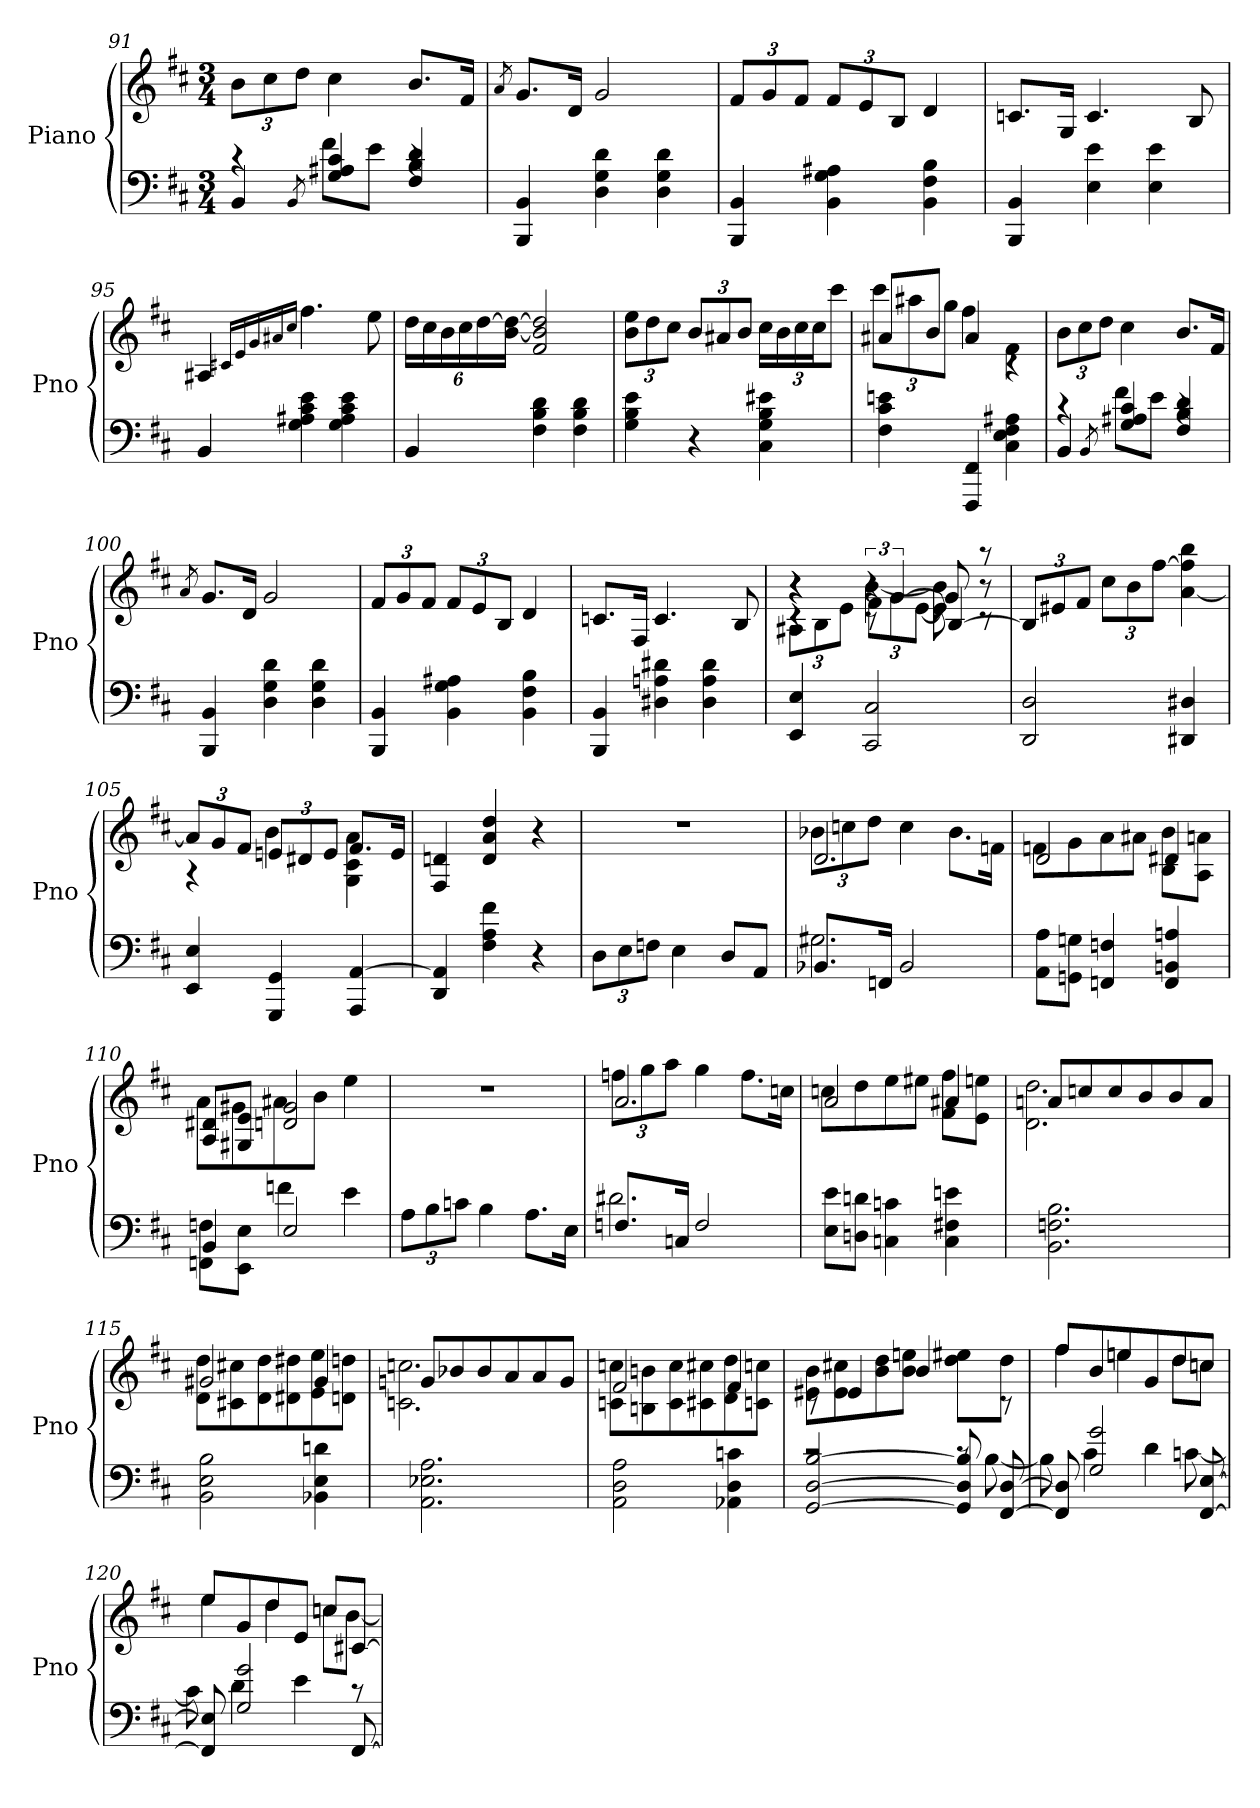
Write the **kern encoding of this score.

**kern	**kern
*part1	*part1
*staff2	*staff1
*I"Piano	*
*I'Pno	*
*clefF4	*clefG2
*k[f#c#]	*k[f#c#]
*M3/4	*M3/4
=91	=91
*^	*
4BB	4rc	12bL
.	.	12cc#
.	.	12ddJ
8qBB	.	.
4G 4A#X 4c#	8f#L	4cc#
.	8eJ	.
4F# 4B 4d	4rc	8.bL
.	.	16f#Jk
*v	*v	*
=92	=92
.	8qa
4BBB 4BB	8.gL
.	16dJk
4D 4G 4d	2g
4D 4G 4d	.
=93	=93
4BBB 4BB	12f#L
.	12g
.	12f#J
4BB 4G 4A#X	12f#L
.	12e
.	12BJ
4BB 4F# 4B	4d
=94	=94
4BBB 4BB	8.cnL
.	16GJk
4E 4e	4.c
4E 4e	.
.	8B
=95	=95
4BB	4A#X
.	16qc#XLL
.	16qe
.	16qg
.	16qa#X
.	16qcc#JJ
4G 4A#X 4c# 4e	4.ff#
4G 4A# 4c# 4e	.
.	8ee
=96	=96
4BB	24ddLL
.	24cc#
.	24b
.	24cc#
.	[24dd
.	[24b 24dd_JJ
4F# 4B 4d	2f# 2b] 2dd]
4F# 4B 4d	.
=97	=97
4G 4B 4e	12b 12eeL
.	12dd
.	12cc#J
4r	12bL
.	12a#X
.	12bJ
4C# 4G 4B 4e#X	24cc#LL
.	24b
.	24cc#
.	24cc#J
.	12ccc#J
=98	=98
*	*^
4F# 4c# 4en	8a#XL	12ccc#L
.	.	12aa#X
.	8bJ	.
.	.	12ggJ
4FFF# 4FF#	4a#	4ff#
4C# 4E 4F# 4A#X	4rc	4f#
*	*v	*v
=99	=99
*^	*
4BB	4rc	12bL
.	.	12cc#
.	.	12ddJ
8qBB	.	.
4G 4A#X 4c#	8f#L	4cc#
.	8eJ	.
4F# 4B 4d	4rc	8.bL
.	.	16f#Jk
*v	*v	*
=100	=100
.	8qa
4BBB 4BB	8.gL
.	16dJk
4D 4G 4d	2g
4D 4G 4d	.
=101	=101
4BBB 4BB	12f#L
.	12g
.	12f#J
4BB 4G 4A#X	12f#L
.	12e
.	12BJ
4BB 4F# 4B	4d
=102	=102
4BBB 4BB	8.cnL
.	16F#Jk
4D#X 4An 4d#X	4.c
4D# 4A 4d#	.
.	8B
=103	=103
*	*^
*	*	*^
*	*	*	*^
4EE 4E	4r	4r	4rc	12A#XL
.	.	.	.	12B
.	.	.	.	12eJ
2CC# 2C#	4r	[4b	12rc	12f#L
.	.	.	[6g	12g
.	.	.	.	[12eJ
.	[4B	8b]	8g]	8e]
.	.	8r	8rc	8raa
*	*v	*v	*v	*v
=104	=104
2DD 2D	12BL]
.	12e#X
.	12f#J
.	12cc#L
.	12b
.	[12ff#J
4DD#X 4D#X	[4a 4ff#] 4bb
=105	=105
*	*^
4EE 4E	12aL]	4r
.	12g	.
.	12f#J	.
4GGG 4GG	12enL	4b
.	12d#X	.
.	12eJ	.
4AAA [4AA	8.f#L	4G 4c# 4a
.	16eJk	.
*	*v	*v
=106	=106
4DD 4AA]	4F# 4dn
4F# 4A 4f#	4d 4a 4dd
4r	4r
=107	=107
12DL	2.r
12E	.
12FnJ	.
4E	.
8DL	.
8AAJ	.
=108	=108
*^	*^
8.BB-XL	2.G#X	2.d	12b-XL
.	.	.	12ccn
.	.	.	12ddJ
16FFnJk	.	.	.
2BB-	.	.	4cc
.	.	.	8.b-L
.	.	.	16fnJk
*v	*v	*	*
=109	=109	=109
8AA 8AL	2d	8fnL
8GGn 8GnJ	.	8g
4FFn 4Fn	.	8a
.	.	8a#XJ
4FF 4BBn 4An	4d#X	8B 8bL
.	.	8A 8anJ
=110	=110	=110
*^	*	*
4BB	8FFn 8FnL	8A 8d#XL	8aL
.	8EE 8EJ	8G#X 8eJ	8g#X
2E	4fn	2dn 2g#	8a#X
.	.	.	8bJ
.	4e	.	4ee
*v	*v	*	*
*	*v	*v
=111	=111
12AL	2.r
12B	.
12cnJ	.
4B	.
8.AL	.
16EJk	.
=112	=112
*^	*^
8.FnL	2.d#X	2.a	12ffnL
.	.	.	12gg
.	.	.	12aaJ
16CnJk	.	.	.
2F	.	.	4gg
.	.	.	8.ffL
.	.	.	16ccnJk
*v	*v	*	*
=113	=113	=113
8E 8eL	2a	8ccnL
8Dn 8dnJ	.	8dd
4Cn 4cn	.	8ee
.	.	8ee#XJ
4C 4F#X 4en	4a#X	8f# 8ff#L
.	.	8e 8eenJ
=114	=114	=114
2.BB 2.Fn 2.B	8anL	2.d 2.dd
.	8ccn	.
.	8cc	.
.	8b	.
.	8b	.
.	8aJ	.
=115	=115	=115
2BB 2E 2B	2g#X	8d 8ddL
.	.	8c#X 8cc#X
.	.	8d 8dd
.	.	8d#X 8dd#X
4BB-X 4E 4dn	4g#	8e 8ee
.	.	8dn 8ddnJ
=116	=116	=116
2.AA 2.E-X 2.A	8gnL	2.cn 2.ccn
.	8b-X	.
.	8b-	.
.	8a	.
.	8a	.
.	8gJ	.
=117	=117	=117
2AA 2D 2A	2f#	8cn 8ccnL
.	.	8Bn 8bn
.	.	8c 8cc
.	.	8c#X 8cc#X
4AA-X 4D 4cn	4f#	8d 8dd
.	.	8cn 8ccnJ
=118	=118	=118
*^	*	*
[2GG [2D [2B	2rc	8rc	8e#X 8bL
.	.	4e#	8e# 8cc#X
.	.	.	8b 8dd
.	.	4b	8b 8eenJ
8GG] 8D] 8B]	8rc	.	8dd 8ee#XL
[8FF# [8D	[8B	8rc	8ddJ
=119	=119	=119	=119
8FF#] 8D]	8B]	8ff#L	4ff#
2G 2g	4c#	8b	.
.	.	8een	4een
.	4d	8g	.
.	.	8dd	8ddL
[8FF# [8E	[8cn	8ccnJ	8ccnJ
=120	=120	=120	=120
8FF#] 8E]	8c]	8eeL	4ee
2G 2g	4d	8g	.
.	.	8dd	4dd
.	4e	8eJ	.
.	.	8ccnL	8ccnL
[8FF#	8rc	[8c#XJ	[8bJ
*v	*v	*	*
*	*v	*v
=	=
*-	*-
